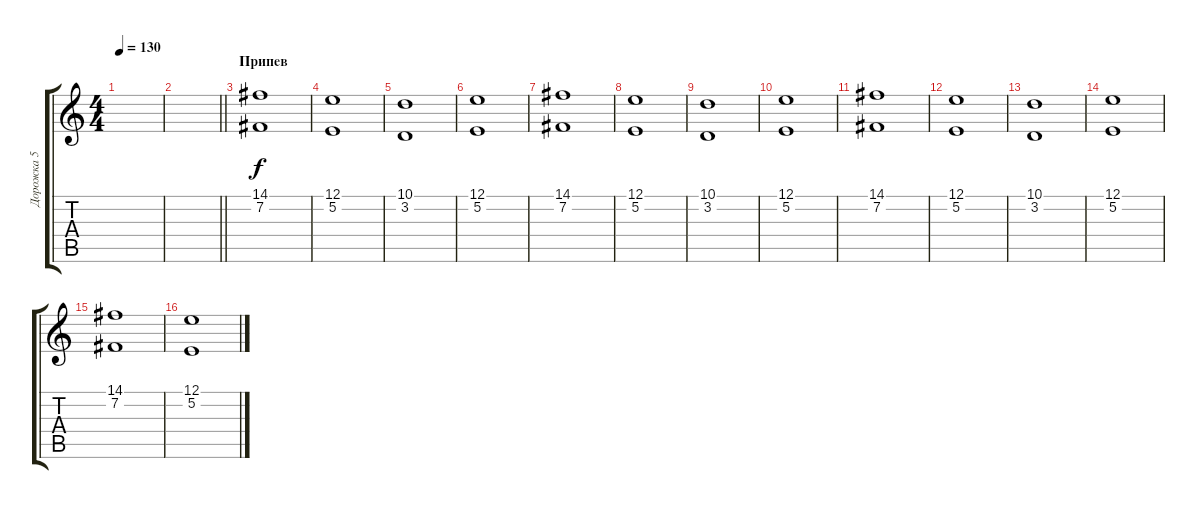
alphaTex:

\track ("Дорожка 5" "Дорожка 5") {instrument stringensemble1}
\staff {score tabs}
\tuning (E4 B3 G3 D3 A2 E2) {hide}
\ts (4 4)
\tempo 130
\clef g2
\ks c
|
\barLineRight lightlight
|
\section ("" "Припев")
(14.1 7.2).1 |
(12.1 5.2).1 |
(10.1 3.2).1 |
(12.1 5.2).1 |
(14.1 7.2).1 |
(12.1 5.2).1 |
(10.1 3.2).1 |
(12.1 5.2).1 |
(14.1 7.2).1 |
(12.1 5.2).1 |
(10.1 3.2).1 |
(12.1 5.2).1 |
(14.1 7.2).1 |
(12.1 5.2).1
